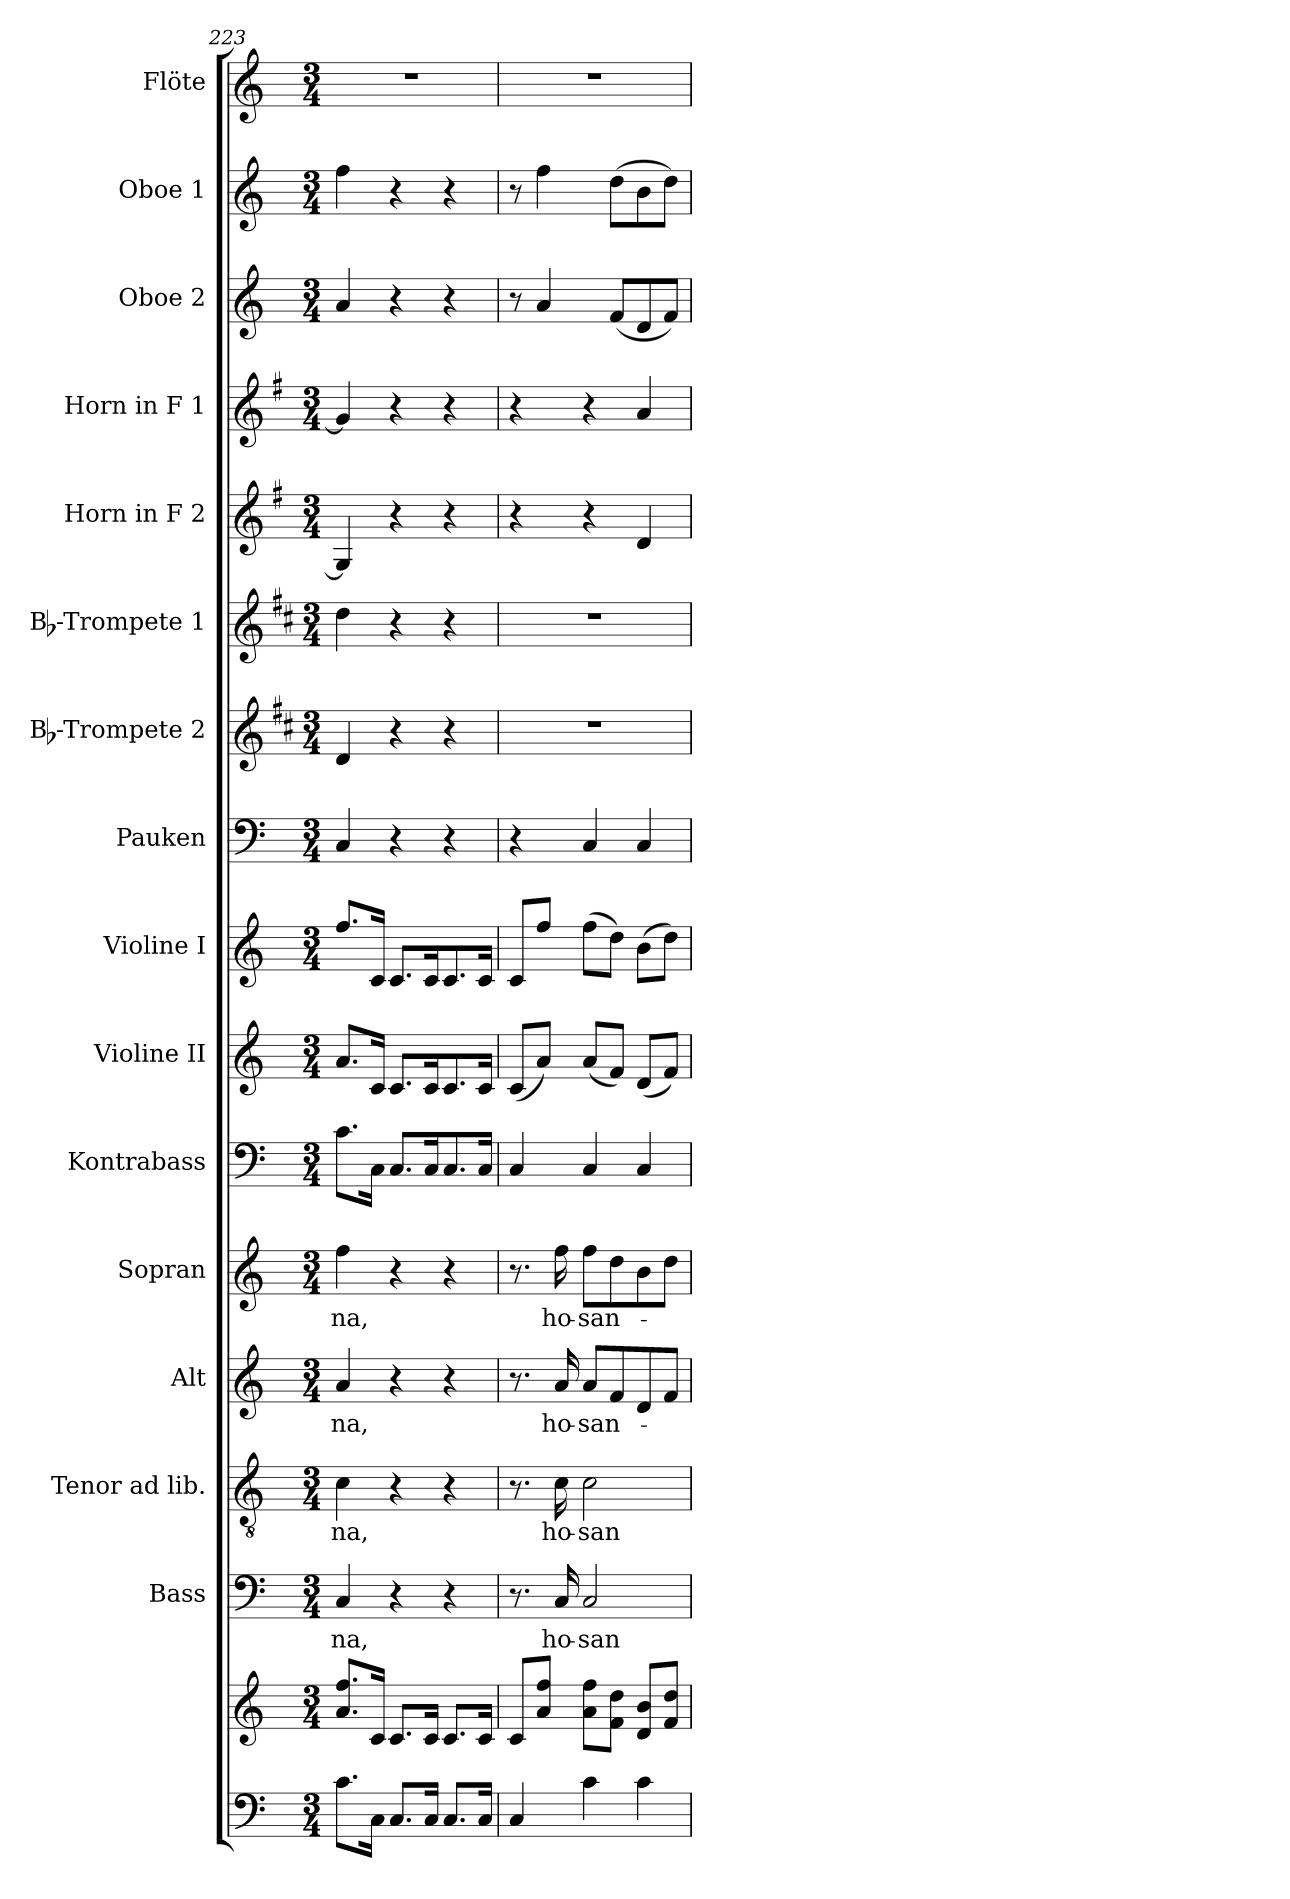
**kern	**kern	**kern	**text	**kern	**text	**kern	**text	**kern	**text	**kern	**kern	**kern	**kern	**kern	**kern	**kern	**kern	**kern	**kern	**kern
*part16	*part16	*part15	*part15	*part14	*part14	*part13	*part13	*part12	*part12	*part11	*part10	*part9	*part8	*part7	*part6	*part5	*part4	*part3	*part2	*part1
*staff17	*staff16	*staff15	*staff15	*staff14	*staff14	*staff13	*staff13	*staff12	*staff12	*staff11	*staff10	*staff9	*staff8	*staff7	*staff6	*staff5	*staff4	*staff3	*staff2	*staff1
*	*	*I"Bass	*	*I"Tenor ad lib.	*	*I"Alt	*	*I"Sopran	*	*I"Kontrabass	*I"Violine II	*I"Violine I	*I"Pauken	*I"Bb-Trompete 2	*I"Bb-Trompete 1	*I"Horn in F 2	*I"Horn in F 1	*I"Oboe 2	*I"Oboe 1	*I"Flöte
*	*	*I'B.	*	*I'T.	*	*I'A.	*	*I'S.	*	*I'Kb.	*I'Vl. II	*I'Vl. I	*I'Pk.	*I'Bb Trp. 2	*I'Bb Trp. 1	*	*	*I'Ob. 2	*I'Ob. 1	*I'Fl.
*clefF4	*clefG2	*clefF4	*	*clefGv2	*	*clefG2	*	*clefG2	*	*clefF4	*clefG2	*clefG2	*clefF4	*clefG2	*clefG2	*clefG2	*clefG2	*clefG2	*clefG2	*clefG2
*	*	*	*	*	*	*	*	*	*	*ITrd7c12	*	*	*	*ITrd1c2	*ITrd1c2	*ITrd4c7	*ITrd4c7	*	*	*
*k[]	*k[]	*k[]	*	*k[]	*	*k[]	*	*k[]	*	*k[]	*k[]	*k[]	*k[]	*k[]	*k[]	*k[]	*k[]	*k[]	*k[]	*k[]
*C:	*C:	*C:	*	*C:	*	*C:	*	*C:	*	*C:	*C:	*C:	*C:	*C:	*C:	*C:	*C:	*C:	*C:	*C:
*M3/4	*M3/4	*M3/4	*	*M3/4	*	*M3/4	*	*M3/4	*	*M3/4	*M3/4	*M3/4	*M3/4	*M3/4	*M3/4	*M3/4	*M3/4	*M3/4	*M3/4	*M3/4
=223	=223	=223	=223	=223	=223	=223	=223	=223	=223	=223	=223	=223	=223	=223	=223	=223	=223	=223	=223	=223
!	!	!	!LO:LY:b	!	!LO:LY:b	!	!LO:LY:b	!	!LO:LY:b	!	!	!	!	!	!	!	!	!	!	!
8.c\L	8.a/ 8.ff/L	4C/	-na,	4c\	-na,	4a/	-na,	4ff\	-na,	8.C\L	8.a/L	8.ff/L	4C/	4c/	4cc\	4C/]	4c/]	4a/	4ff\	2.r
16C\Jk	16c/Jk	.	.	.	.	.	.	.	.	16CC\Jk	16c/Jk	16c/Jk	.	.	.	.	.	.	.	.
8.C/L	8.c/L	4r	.	4r	.	4r	.	4r	.	8.CC/L	8.c/L	8.c/L	4r	4r	4r	4r	4r	4r	4r	.
16C/Jk	16c/Jk	.	.	.	.	.	.	.	.	16CC/k	16c/k	16c/k	.	.	.	.	.	.	.	.
8.C/L	8.c/L	4r	.	4r	.	4r	.	4r	.	8.CC/	8.c/	8.c/	4r	4r	4r	4r	4r	4r	4r	.
16C/Jk	16c/Jk	.	.	.	.	.	.	.	.	16CC/Jk	16c/Jk	16c/Jk	.	.	.	.	.	.	.	.
!!LO:PB:g=z
=224	=224	=224	=224	=224	=224	=224	=224	=224	=224	=224	=224	=224	=224	=224	=224	=224	=224	=224	=224	=224
4C/	8c/L	8.r	.	8.r	.	8.r	.	8.r	.	4CC/	(<8c/L	8c/L	4r	2.r	2.r	4r	4r	8r	8r	2.r
.	8a/ 8ff/J	.	.	.	.	.	.	.	.	.	8a/J)	8ff/J	.	.	.	.	.	4a/	4ff\	.
!	!	!	!LO:LY:b	!	!LO:LY:b	!	!LO:LY:b	!	!LO:LY:b	!	!	!	!	!	!	!	!	!	!	!
.	.	16C/	ho-	16c\	ho-	16a/	ho-	16ff\	ho-	.	.	.	.	.	.	.	.	.	.	.
!	!	!	!LO:LY:b	!	!LO:LY:b	!	!LO:LY:b	!	!LO:LY:b	!	!	!	!	!	!	!	!	!	!	!
4c\	8a\ 8ff\L	2C/	-san-	2c\	-san-	8a/L	-san-	8ff\L	-san-	4CC/	(<8a/L	(>8ff\L	4C/	.	.	4r	4r	.	.	.
.	8f\ 8dd\J	.	.	.	.	8f/	.	8dd\	.	.	8f/J)	8dd\J)	.	.	.	.	.	(<8f/L	(>8dd\L	.
4c\	8d/ 8b/L	.	.	.	.	8d/	.	8b\	.	4CC/	(<8d/L	(>8b\L	4C/	.	.	4G/	4d/	8d/	8b\	.
.	8f/ 8dd/J	.	.	.	.	8f/J	.	8dd\J	.	.	8f/J)	8dd\J)	.	.	.	.	.	8f/J)	8dd\J)	.
=	=	=	=	=	=	=	=	=	=	=	=	=	=	=	=	=	=	=	=	=
*-	*-	*-	*-	*-	*-	*-	*-	*-	*-	*-	*-	*-	*-	*-	*-	*-	*-	*-	*-	*-
